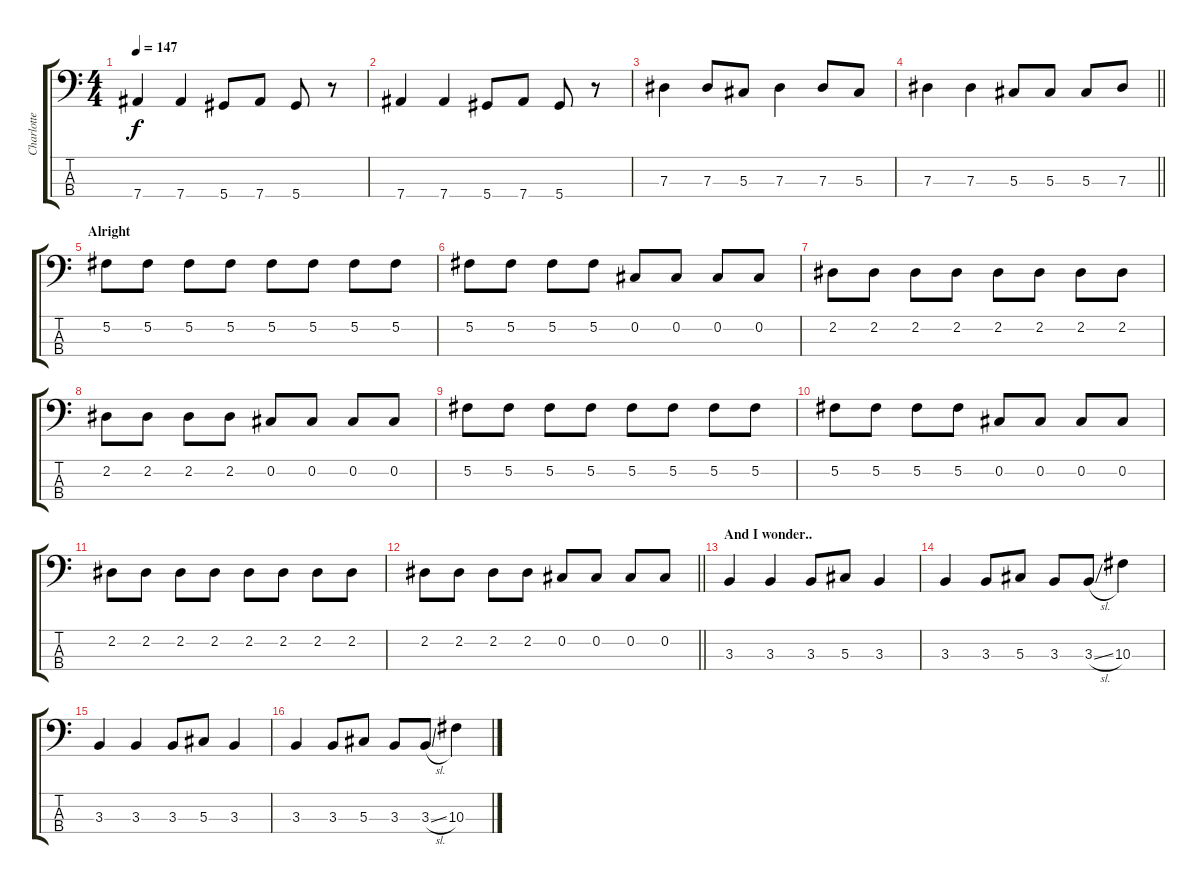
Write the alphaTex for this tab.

\track ("Charlotte" "Charlotte") {instrument electricbassfinger}
\staff {score tabs}
\tuning (Gb2 Db2 Ab1 Eb1) {hide}
\ts (4 4)
\tempo 147
\clef f4
\ks c
7.4.4{dy f} 7.4.4 5.4.8 7.4.8 5.4.8 r.8 |
7.4.4 7.4.4 5.4.8 7.4.8 5.4.8 r.8 |
7.3.4 7.3.8 5.3.8 7.3.4 7.3.8 5.3.8 |
\barLineRight lightlight
7.3.4 7.3.4 5.3.8 5.3.8 5.3.8 7.3.8 |
\section ("" "Alright")
5.2.8 5.2.8 5.2.8 5.2.8 5.2.8 5.2.8 5.2.8 5.2.8 |
5.2.8 5.2.8 5.2.8 5.2.8 0.2.8 0.2.8 0.2.8 0.2.8 |
2.2.8 2.2.8 2.2.8 2.2.8 2.2.8 2.2.8 2.2.8 2.2.8 |
2.2.8 2.2.8 2.2.8 2.2.8 0.2.8 0.2.8 0.2.8 0.2.8 |
5.2.8 5.2.8 5.2.8 5.2.8 5.2.8 5.2.8 5.2.8 5.2.8 |
5.2.8 5.2.8 5.2.8 5.2.8 0.2.8 0.2.8 0.2.8 0.2.8 |
2.2.8 2.2.8 2.2.8 2.2.8 2.2.8 2.2.8 2.2.8 2.2.8 |
\barLineRight lightlight
2.2.8 2.2.8 2.2.8 2.2.8 0.2.8 0.2.8 0.2.8 0.2.8 |
\section ("" "And I wonder..")
3.3.4 3.3.4 3.3.8 5.3.8 3.3.4 |
3.3.4 3.3.8 5.3.8 3.3.8 3.3{sl}.8 10.3.4 |
3.3.4 3.3.4 3.3.8 5.3.8 3.3.4 |
3.3.4 3.3.8 5.3.8 3.3.8 3.3{sl}.8 10.3.4
